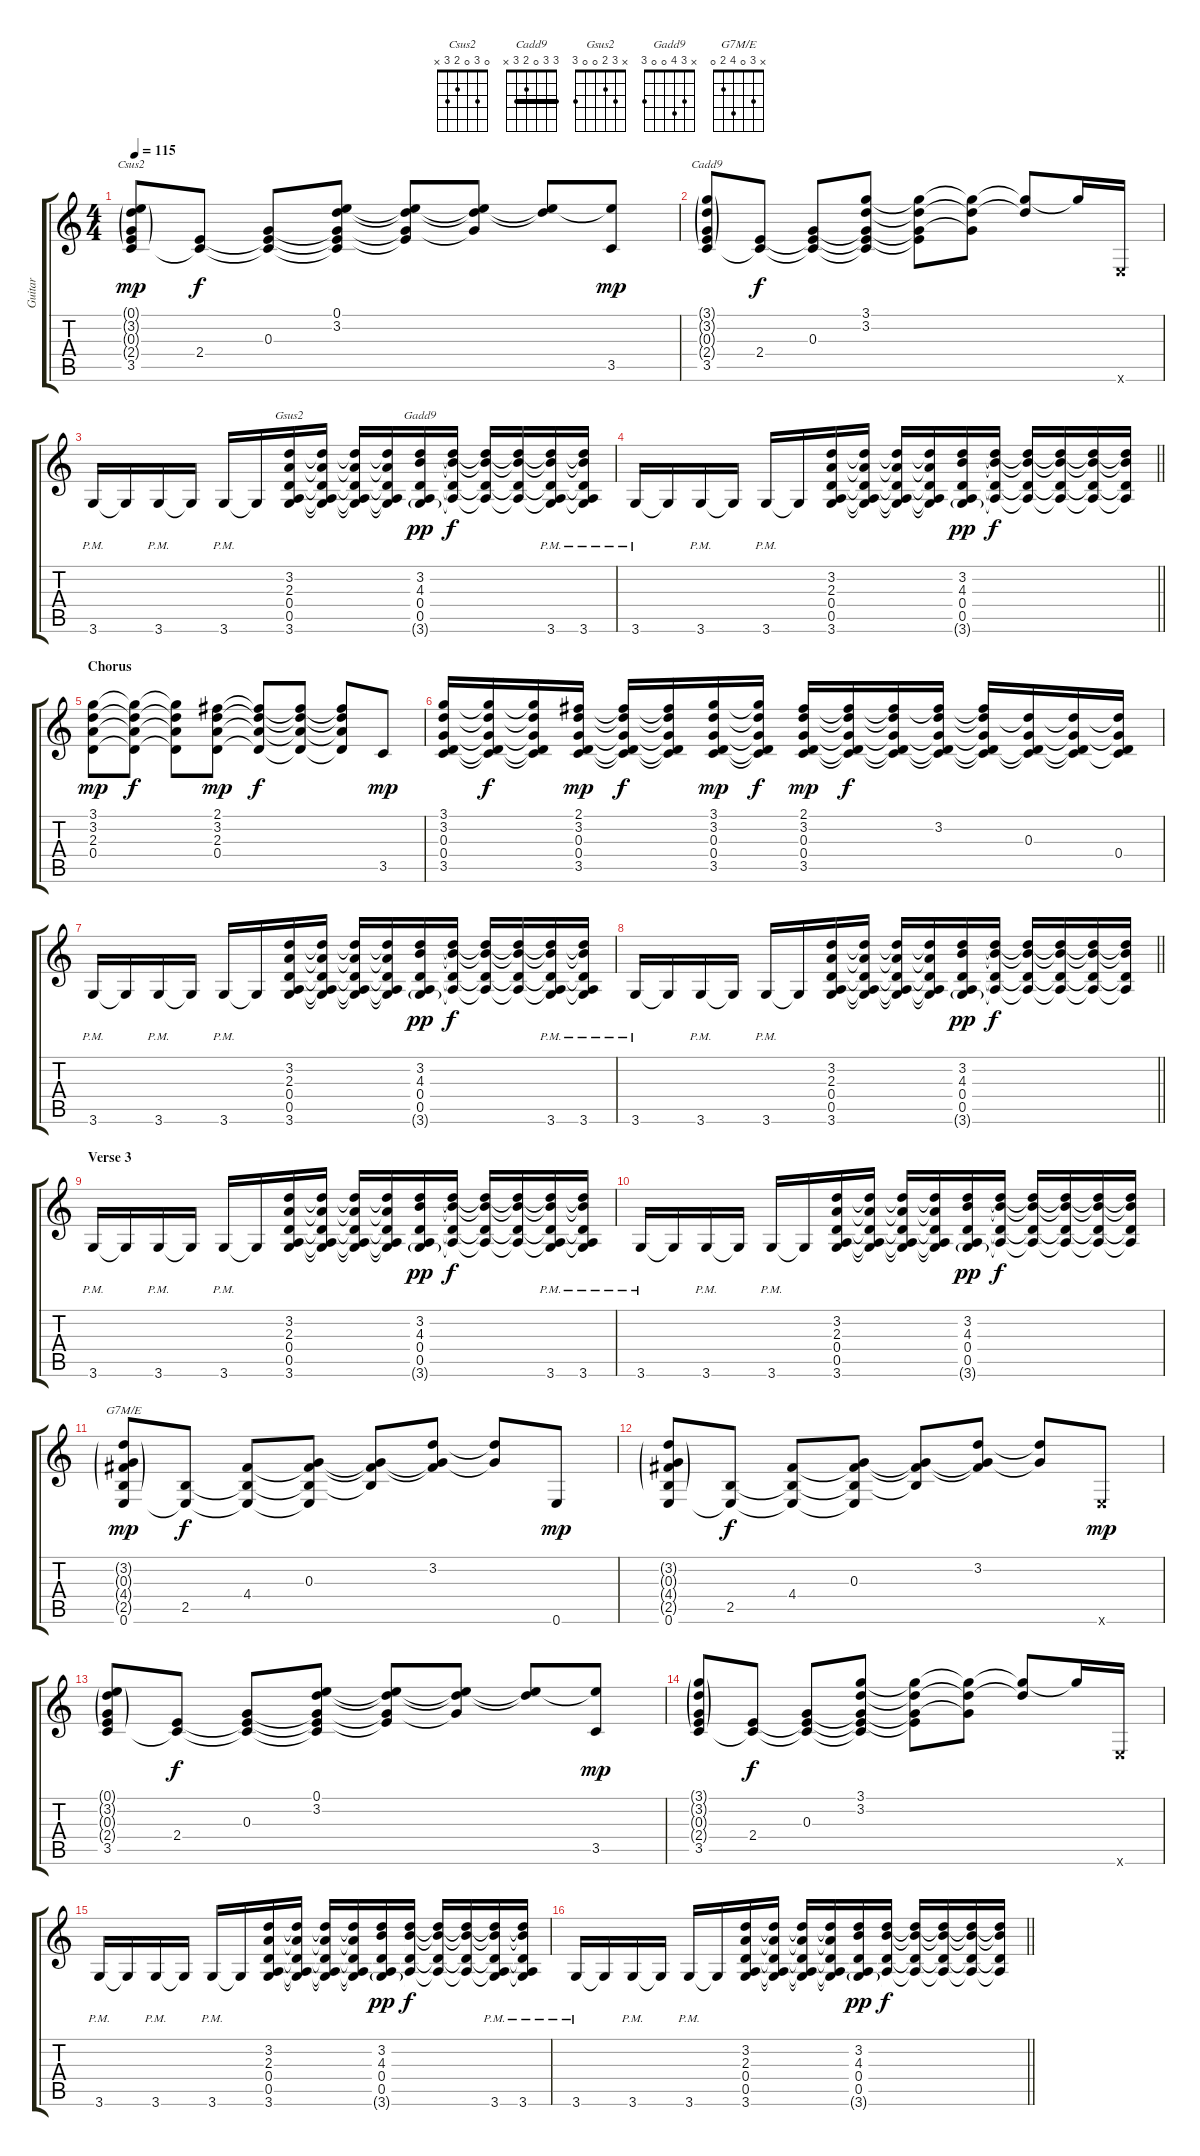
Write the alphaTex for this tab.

\track ("Guitar" "Guitar") {instrument distortionguitar}
\staff {score tabs}
\tuning (E4 B3 G3 D3 A2 E2) {hide}
\chord ("Csus2" 0 3 0 2 3 x)
\chord ("Cadd9" 3 3 0 2 3 x) {barre 3}
\chord ("Gsus2" x 3 2 0 0 3)
\chord ("Gadd9" x 3 4 0 0 3)
\chord ("G7M/E" x 3 0 4 2 0)
\ts (4 4)
\tempo 115
\clef g2
\ks c
(0.1{g} 3.2{g} 0.3{g} 2.4{g} 3.5).8{ch "Csus2" dy mp} (2.4 3.5{t}).8{dy f} (0.3 2.4{t} 3.5{t}).8 (0.1 3.2 0.3{t} 2.4{t} 3.5{t}).8 (0.1{t} 3.2{t} 0.3{t} 2.4{t}).8 (0.1{t} 3.2{t} 0.3{t}).8 (0.1{t} 3.2{t}).8 (0.1{t} 3.5).8{dy mp} |
(3.1{g} 3.2{g} 0.3{g} 2.4{g} 3.5).8{ch "Cadd9"} (2.4 3.5{t}).8{dy f} (0.3 2.4{t} 3.5{t}).8 (3.1 3.2 0.3{t} 2.4{t} 3.5{t}).8 (3.1{t} 3.2{t} 0.3{t} 2.4{t}).8 (3.1{t} 3.2{t} 0.3{t}).8 (3.1{t} 3.2{t}).8 3.1{t}.16 0.6{x}.16 |
3.6{pm}.16 3.6{t}.16 3.6{pm}.16 3.6{t}.16 3.6{pm}.16 3.6{t}.16 (3.2 2.3 0.4 0.5 3.6).16{ch "Gsus2"} (3.2{t} 2.3{t} 0.4{t} 0.5{t} 3.6{t}).16 (3.2{t} 2.3{t} 0.4{t} 0.5{t} 3.6{t}).16 (3.2{t} 2.3{t} 0.4{t} 0.5{t} 3.6{t}).16 (3.2 4.3 0.4 0.5 3.6{g}).16{ch "Gadd9" dy pp} (3.2{t} 4.3{t} 0.4{t} 0.5{t}).16{dy f} (3.2{t} 4.3{t} 0.4{t} 0.5{t}).16 (3.2{t} 4.3{t} 0.4{t} 0.5{t}).16 (3.2{t} 4.3{t} 0.4{t} 0.5{t} 3.6{pm}).16 (3.2{t} 4.3{t} 0.4{t} 0.5{t} 3.6{pm}).16 |
\barLineRight lightlight
3.6{pm}.16 3.6{t}.16 3.6{pm}.16 3.6{t}.16 3.6{pm}.16 3.6{t}.16 (3.2 2.3 0.4 0.5 3.6).16 (3.2{t} 2.3{t} 0.4{t} 0.5{t} 3.6{t}).16 (3.2{t} 2.3{t} 0.4{t} 0.5{t} 3.6{t}).16 (3.2{t} 2.3{t} 0.4{t} 0.5{t} 3.6{t}).16 (3.2 4.3 0.4 0.5 3.6{g}).16{dy pp} (3.2{t} 4.3{t} 0.4{t} 0.5{t}).16{dy f} (3.2{t} 4.3{t} 0.4{t} 0.5{t}).16 (3.2{t} 4.3{t} 0.4{t} 0.5{t}).16 (3.2{t} 4.3{t} 0.4{t} 0.5{t}).16 (3.2{t} 4.3{t} 0.4{t} 0.5{t}).16 |
\section ("" "Chorus")
(3.1 3.2 2.3 0.4).8{dy mp} (3.1{t} 3.2{t} 2.3{t} 0.4{t}).8{dy f} (3.1{t} 3.2{t} 2.3{t} 0.4{t}).8 (2.1 3.2 2.3 0.4).8{dy mp} (2.1{t} 3.2{t} 2.3{t} 0.4{t}).8{dy f} (2.1{t} 3.2{t} 2.3{t} 0.4{t}).8 (2.1{t} 3.2{t} 2.3{t} 0.4{t}).8 3.5.8{dy mp} |
(3.1 3.2 0.3 0.4 3.5).16 (3.1{t} 3.2{t} 0.3{t} 0.4{t} 3.5{t}).16{dy f} (3.1{t} 3.2{t} 0.3{t} 0.4{t} 3.5{t}).16 (2.1 3.2 0.3 0.4 3.5).16{dy mp} (2.1{t} 3.2{t} 0.3{t} 0.4{t} 3.5{t}).16{dy f} (2.1{t} 3.2{t} 0.3{t} 0.4{t} 3.5{t}).16 (3.1 3.2 0.3 0.4 3.5).16{dy mp} (3.1{t} 3.2{t} 0.3{t} 0.4{t} 3.5{t}).16{dy f} (2.1 3.2 0.3 0.4 3.5).16{dy mp} (2.1{t} 3.2{t} 0.3{t} 0.4{t} 3.5{t}).16{dy f} (2.1{t} 3.2{t} 0.3{t} 0.4{t} 3.5{t}).16 (2.1{t} 3.2 0.3{t} 0.4{t} 3.5{t}).16 (2.1{t} 3.2{t} 0.3{t} 0.4{t} 3.5{t}).16 (3.2{t} 0.3 0.4{t} 3.5{t}).16 (3.2{t} 0.3{t} 0.4{t} 3.5{t}).16 (3.2{t} 0.3{t} 0.4 3.5{t}).16 |
3.6{pm}.16 3.6{t}.16 3.6{pm}.16 3.6{t}.16 3.6{pm}.16 3.6{t}.16 (3.2 2.3 0.4 0.5 3.6).16 (3.2{t} 2.3{t} 0.4{t} 0.5{t} 3.6{t}).16 (3.2{t} 2.3{t} 0.4{t} 0.5{t} 3.6{t}).16 (3.2{t} 2.3{t} 0.4{t} 0.5{t} 3.6{t}).16 (3.2 4.3 0.4 0.5 3.6{g}).16{dy pp} (3.2{t} 4.3{t} 0.4{t} 0.5{t}).16{dy f} (3.2{t} 4.3{t} 0.4{t} 0.5{t}).16 (3.2{t} 4.3{t} 0.4{t} 0.5{t}).16 (3.2{t} 4.3{t} 0.4{t} 0.5{t} 3.6{pm}).16 (3.2{t} 4.3{t} 0.4{t} 0.5{t} 3.6{pm}).16 |
\barLineRight lightlight
3.6{pm}.16 3.6{t}.16 3.6{pm}.16 3.6{t}.16 3.6{pm}.16 3.6{t}.16 (3.2 2.3 0.4 0.5 3.6).16 (3.2{t} 2.3{t} 0.4{t} 0.5{t} 3.6{t}).16 (3.2{t} 2.3{t} 0.4{t} 0.5{t} 3.6{t}).16 (3.2{t} 2.3{t} 0.4{t} 0.5{t} 3.6{t}).16 (3.2 4.3 0.4 0.5 3.6{g}).16{dy pp} (3.2{t} 4.3{t} 0.4{t} 0.5{t}).16{dy f} (3.2{t} 4.3{t} 0.4{t} 0.5{t}).16 (3.2{t} 4.3{t} 0.4{t} 0.5{t}).16 (3.2{t} 4.3{t} 0.4{t} 0.5{t}).16 (3.2{t} 4.3{t} 0.4{t} 0.5{t}).16 |
\section ("" "Verse 3")
3.6{pm}.16 3.6{t}.16 3.6{pm}.16 3.6{t}.16 3.6{pm}.16 3.6{t}.16 (3.2 2.3 0.4 0.5 3.6).16 (3.2{t} 2.3{t} 0.4{t} 0.5{t} 3.6{t}).16 (3.2{t} 2.3{t} 0.4{t} 0.5{t} 3.6{t}).16 (3.2{t} 2.3{t} 0.4{t} 0.5{t} 3.6{t}).16 (3.2 4.3 0.4 0.5 3.6{g}).16{dy pp} (3.2{t} 4.3{t} 0.4{t} 0.5{t}).16{dy f} (3.2{t} 4.3{t} 0.4{t} 0.5{t}).16 (3.2{t} 4.3{t} 0.4{t} 0.5{t}).16 (3.2{t} 4.3{t} 0.4{t} 0.5{t} 3.6{pm}).16 (3.2{t} 4.3{t} 0.4{t} 0.5{t} 3.6{pm}).16 |
3.6{pm}.16 3.6{t}.16 3.6{pm}.16 3.6{t}.16 3.6{pm}.16 3.6{t}.16 (3.2 2.3 0.4 0.5 3.6).16 (3.2{t} 2.3{t} 0.4{t} 0.5{t} 3.6{t}).16 (3.2{t} 2.3{t} 0.4{t} 0.5{t} 3.6{t}).16 (3.2{t} 2.3{t} 0.4{t} 0.5{t} 3.6{t}).16 (3.2 4.3 0.4 0.5 3.6{g}).16{dy pp} (3.2{t} 4.3{t} 0.4{t} 0.5{t}).16{dy f} (3.2{t} 4.3{t} 0.4{t} 0.5{t}).16 (3.2{t} 4.3{t} 0.4{t} 0.5{t}).16 (3.2{t} 4.3{t} 0.4{t} 0.5{t}).16 (3.2{t} 4.3{t} 0.4{t} 0.5{t}).16 |
(3.2{g} 0.3{g} 4.4{g} 2.5{g} 0.6).8{ch "G7M/E" dy mp} (2.5 0.6{t}).8{dy f} (4.4 2.5{t} 0.6{t}).8 (0.3 4.4{t} 2.5{t} 0.6{t}).8 (0.3{t} 4.4{t} 2.5{t}).8 (3.2 0.3{t} 4.4{t}).8 (3.2{t} 0.3{t}).8 0.6.8{dy mp} |
(3.2{g} 0.3{g} 4.4{g} 2.5{g} 0.6).8 (2.5 0.6{t}).8{dy f} (4.4 2.5{t} 0.6{t}).8 (0.3 4.4{t} 2.5{t} 0.6{t}).8 (0.3{t} 4.4{t} 2.5{t}).8 (3.2 0.3{t} 4.4{t}).8 (3.2{t} 0.3{t}).8 0.6{x}.8{dy mp} |
(0.1{g} 3.2{g} 0.3{g} 2.4{g} 3.5).8 (2.4 3.5{t}).8{dy f} (0.3 2.4{t} 3.5{t}).8 (0.1 3.2 0.3{t} 2.4{t} 3.5{t}).8 (0.1{t} 3.2{t} 0.3{t} 2.4{t}).8 (0.1{t} 3.2{t} 0.3{t}).8 (0.1{t} 3.2{t}).8 (0.1{t} 3.5).8{dy mp} |
(3.1{g} 3.2{g} 0.3{g} 2.4{g} 3.5).8 (2.4 3.5{t}).8{dy f} (0.3 2.4{t} 3.5{t}).8 (3.1 3.2 0.3{t} 2.4{t} 3.5{t}).8 (3.1{t} 3.2{t} 0.3{t} 2.4{t}).8 (3.1{t} 3.2{t} 0.3{t}).8 (3.1{t} 3.2{t}).8 3.1{t}.16 0.6{x}.16 |
3.6{pm}.16 3.6{t}.16 3.6{pm}.16 3.6{t}.16 3.6{pm}.16 3.6{t}.16 (3.2 2.3 0.4 0.5 3.6).16 (3.2{t} 2.3{t} 0.4{t} 0.5{t} 3.6{t}).16 (3.2{t} 2.3{t} 0.4{t} 0.5{t} 3.6{t}).16 (3.2{t} 2.3{t} 0.4{t} 0.5{t} 3.6{t}).16 (3.2 4.3 0.4 0.5 3.6{g}).16{dy pp} (3.2{t} 4.3{t} 0.4{t} 0.5{t}).16{dy f} (3.2{t} 4.3{t} 0.4{t} 0.5{t}).16 (3.2{t} 4.3{t} 0.4{t} 0.5{t}).16 (3.2{t} 4.3{t} 0.4{t} 0.5{t} 3.6{pm}).16 (3.2{t} 4.3{t} 0.4{t} 0.5{t} 3.6{pm}).16 |
\barLineRight lightlight
3.6{pm}.16 3.6{t}.16 3.6{pm}.16 3.6{t}.16 3.6{pm}.16 3.6{t}.16 (3.2 2.3 0.4 0.5 3.6).16 (3.2{t} 2.3{t} 0.4{t} 0.5{t} 3.6{t}).16 (3.2{t} 2.3{t} 0.4{t} 0.5{t} 3.6{t}).16 (3.2{t} 2.3{t} 0.4{t} 0.5{t} 3.6{t}).16 (3.2 4.3 0.4 0.5 3.6{g}).16{dy pp} (3.2{t} 4.3{t} 0.4{t} 0.5{t}).16{dy f} (3.2{t} 4.3{t} 0.4{t} 0.5{t}).16 (3.2{t} 4.3{t} 0.4{t} 0.5{t}).16 (3.2{t} 4.3{t} 0.4{t} 0.5{t}).16 (3.2{t} 4.3{t} 0.4{t} 0.5{t}).16
